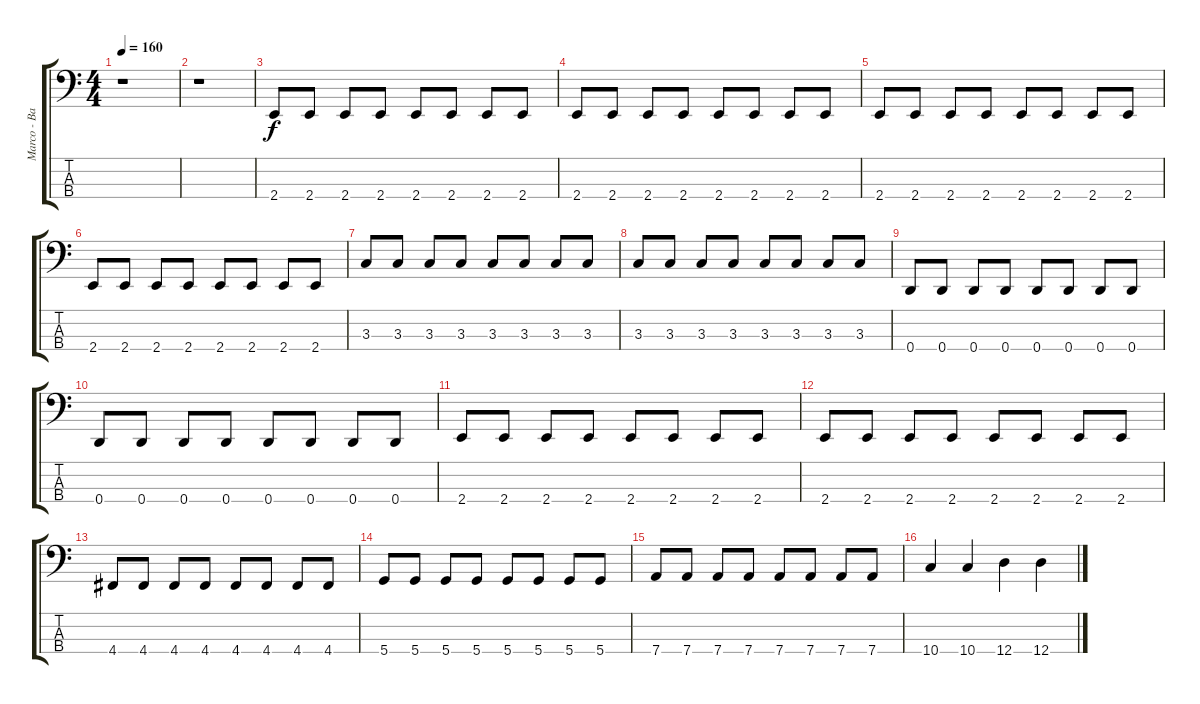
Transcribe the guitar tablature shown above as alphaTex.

\track ("Marco - Bass" "Marco - Ba") {instrument electricbassfinger}
\staff {score tabs}
\tuning (G2 D2 A1 D1) {hide}
\ts (4 4)
\tempo 160
\clef f4
\ks c
r.1{dy f} |
r.1 |
2.4.8 2.4.8 2.4.8 2.4.8 2.4.8 2.4.8 2.4.8 2.4.8 |
2.4.8 2.4.8 2.4.8 2.4.8 2.4.8 2.4.8 2.4.8 2.4.8 |
2.4.8 2.4.8 2.4.8 2.4.8 2.4.8 2.4.8 2.4.8 2.4.8 |
2.4.8 2.4.8 2.4.8 2.4.8 2.4.8 2.4.8 2.4.8 2.4.8 |
3.3.8 3.3.8 3.3.8 3.3.8 3.3.8 3.3.8 3.3.8 3.3.8 |
3.3.8 3.3.8 3.3.8 3.3.8 3.3.8 3.3.8 3.3.8 3.3.8 |
0.4.8 0.4.8 0.4.8 0.4.8 0.4.8 0.4.8 0.4.8 0.4.8 |
0.4.8 0.4.8 0.4.8 0.4.8 0.4.8 0.4.8 0.4.8 0.4.8 |
2.4.8 2.4.8 2.4.8 2.4.8 2.4.8 2.4.8 2.4.8 2.4.8 |
2.4.8 2.4.8 2.4.8 2.4.8 2.4.8 2.4.8 2.4.8 2.4.8 |
4.4.8 4.4.8 4.4.8 4.4.8 4.4.8 4.4.8 4.4.8 4.4.8 |
5.4.8 5.4.8 5.4.8 5.4.8 5.4.8 5.4.8 5.4.8 5.4.8 |
7.4.8 7.4.8 7.4.8 7.4.8 7.4.8 7.4.8 7.4.8 7.4.8 |
10.4.4 10.4.4 12.4.4 12.4.4
